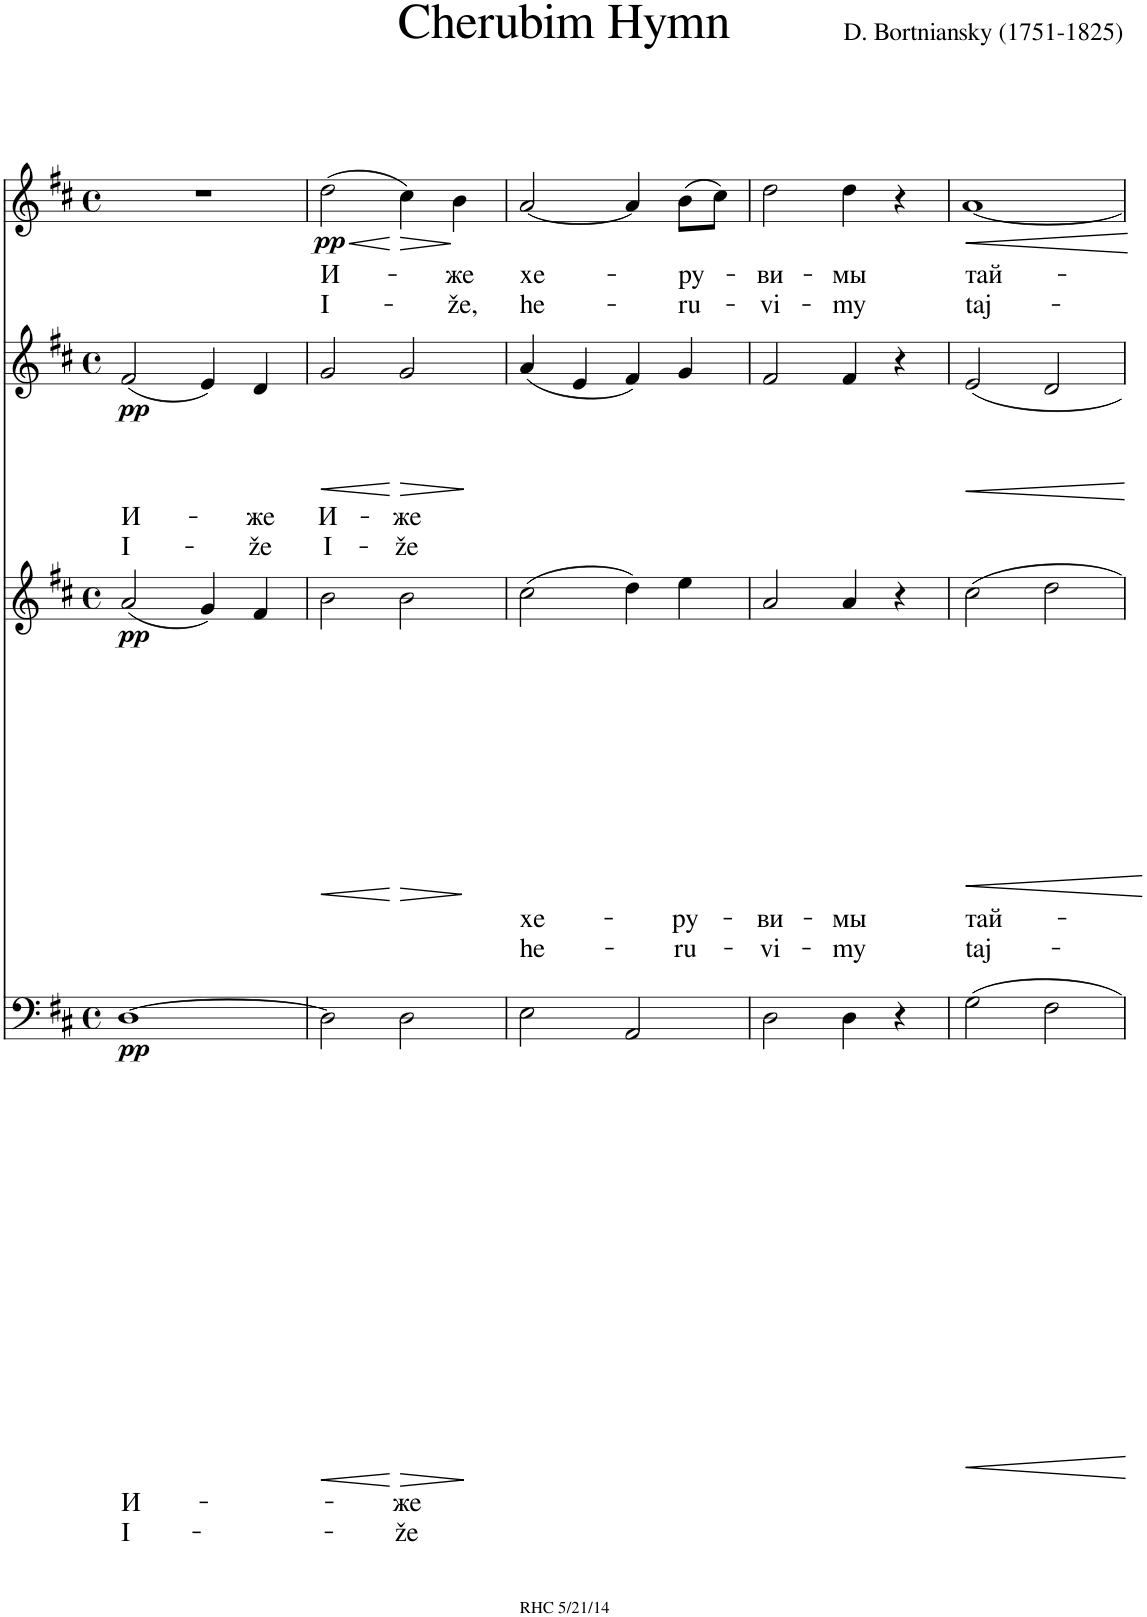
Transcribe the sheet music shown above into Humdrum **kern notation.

**kern	**text	**text	**dynam	**kern	**text	**text	**dynam	**kern	**text	**text	**dynam	**kern	**text	**text	**dynam
*part4	*part4	*part4	*part4	*part3	*part3	*part3	*part3	*part2	*part2	*part2	*part2	*part1	*part1	*part1	*part1
*staff4	*staff4	*staff4	*staff4	*staff3	*staff3	*staff3	*staff3	*staff2	*staff2	*staff2	*staff2	*staff1	*staff1	*staff1	*staff1
*I"Piano	*	*	*	*I"Piano	*	*	*	*I"Piano	*	*	*	*I"Piano	*	*	*
*I'Pno	*	*	*	*I'Pno	*	*	*	*I'Pno	*	*	*	*I'Pno	*	*	*
*clefF4	*	*	*	*clefG2	*	*	*	*clefG2	*	*	*	*clefG2	*	*	*
*k[f#c#]	*	*	*	*k[f#c#]	*	*	*	*k[f#c#]	*	*	*	*k[f#c#]	*	*	*
*M4/4	*	*	*	*M4/4	*	*	*	*M4/4	*	*	*	*M4/4	*	*	*
*met(c)	*	*	*	*met(c)	*	*	*	*met(c)	*	*	*	*met(c)	*	*	*
=1	=1	=1	=1	=1	=1	=1	=1	=1	=1	=1	=1	=1	=1	=1	=1
!	!LO:LY:b	!LO:LY:b	!LO:DY:b	!	!	!	!LO:DY:b	!	!LO:LY:b	!LO:LY:b	!LO:DY:b	!	!	!	!
[1D	И-	I-	pp	(2a/	.	.	pp	(2f#/	И-	I-	pp	1r	.	.	.
.	.	.	.	4g/)	.	.	.	4e/)	.	.	.	.	.	.	.
!	!	!	!	!	!	!	!	!	!LO:LY:b	!LO:LY:b	!	!	!	!	!
.	.	.	.	4f#/	.	.	.	4d/	-же	-že	.	.	.	.	.
=2	=2	=2	=2	=2	=2	=2	=2	=2	=2	=2	=2	=2	=2	=2	=2
!	!	!	!LO:HP:b	!	!	!	!LO:HP:b	!	!LO:LY:b	!LO:LY:b	!LO:HP:b	!	!LO:LY:b	!LO:LY:b	!LO:HP:b
!	!	!	!	!	!	!	!	!	!	!	!	!	!	!	!LO:DY:n=1:b
2D\]	.	.	<	2b\	.	.	<	2g/	И-	I-	<	(2dd\	И-	I-	< pp
!	!LO:LY:b	!LO:LY:b	!	!	!	!	!	!	!LO:LY:b	!LO:LY:b	!	!	!	!	!LO:HP:n=1:b
2D\	-же	-že	.	2b\	.	.	.	2g/	-же	-že	.	4cc#\)	.	.	[ >
!	!	!	!	!	!	!	!	!	!	!	!	!	!LO:LY:b	!LO:LY:b	!
.	.	.	.	.	.	.	.	.	.	.	.	4b\	-же	-že,	]
.	.	.	[	.	.	.	[	.	.	.	[	.	.	.	.
=3	=3	=3	=3	=3	=3	=3	=3	=3	=3	=3	=3	=3	=3	=3	=3
!	!	!	!	!	!LO:LY:b	!LO:LY:b	!	!	!	!	!	!	!LO:LY:b	!LO:LY:b	!
2E\	.	.	.	(2cc#\	хе-	he-	.	(4a/	.	.	.	[2a/	хе-	he-	.
.	.	.	.	.	.	.	.	4e/	.	.	.	.	.	.	.
2AA/	.	.	.	4dd\)	.	.	.	4f#/)	.	.	.	4a/]	.	.	.
!	!	!	!	!	!LO:LY:b	!LO:LY:b	!	!	!	!	!	!	!LO:LY:b	!LO:LY:b	!
.	.	.	.	4ee\	-ру-	-ru-	.	4g/	.	.	.	(8b\L	-ру-	-ru-	.
.	.	.	.	.	.	.	.	.	.	.	.	8cc#\J)	.	.	.
=4	=4	=4	=4	=4	=4	=4	=4	=4	=4	=4	=4	=4	=4	=4	=4
!	!	!	!	!	!LO:LY:b	!LO:LY:b	!	!	!	!	!	!	!LO:LY:b	!LO:LY:b	!
2D\	.	.	.	2a/	-ви-	-vi-	.	2f#/	.	.	.	2dd\	-ви-	-vi-	.
!	!	!	!	!	!LO:LY:b	!LO:LY:b	!	!	!	!	!	!	!LO:LY:b	!LO:LY:b	!
4D\	.	.	.	4a/	-мы	-my	.	4f#/	.	.	.	4dd\	-мы	-my	.
4r	.	.	.	4r	.	.	.	4r	.	.	.	4r	.	.	.
=5	=5	=5	=5	=5	=5	=5	=5	=5	=5	=5	=5	=5	=5	=5	=5
!	!	!	!	!	!LO:LY:b	!LO:LY:b	!	!	!	!	!	!	!LO:LY:b	!LO:LY:b	!
2G\	.	.	.	2cc#\	тай-	taj-	.	2e/	.	.	.	[1a	тай-	taj-	.
2F#\	.	.	.	2dd\	.	.	.	2d/	.	.	.	.	.	.	.
=	=	=	=	=	=	=	=	=	=	=	=	=	=	=	=
*-	*-	*-	*-	*-	*-	*-	*-	*-	*-	*-	*-	*-	*-	*-	*-
